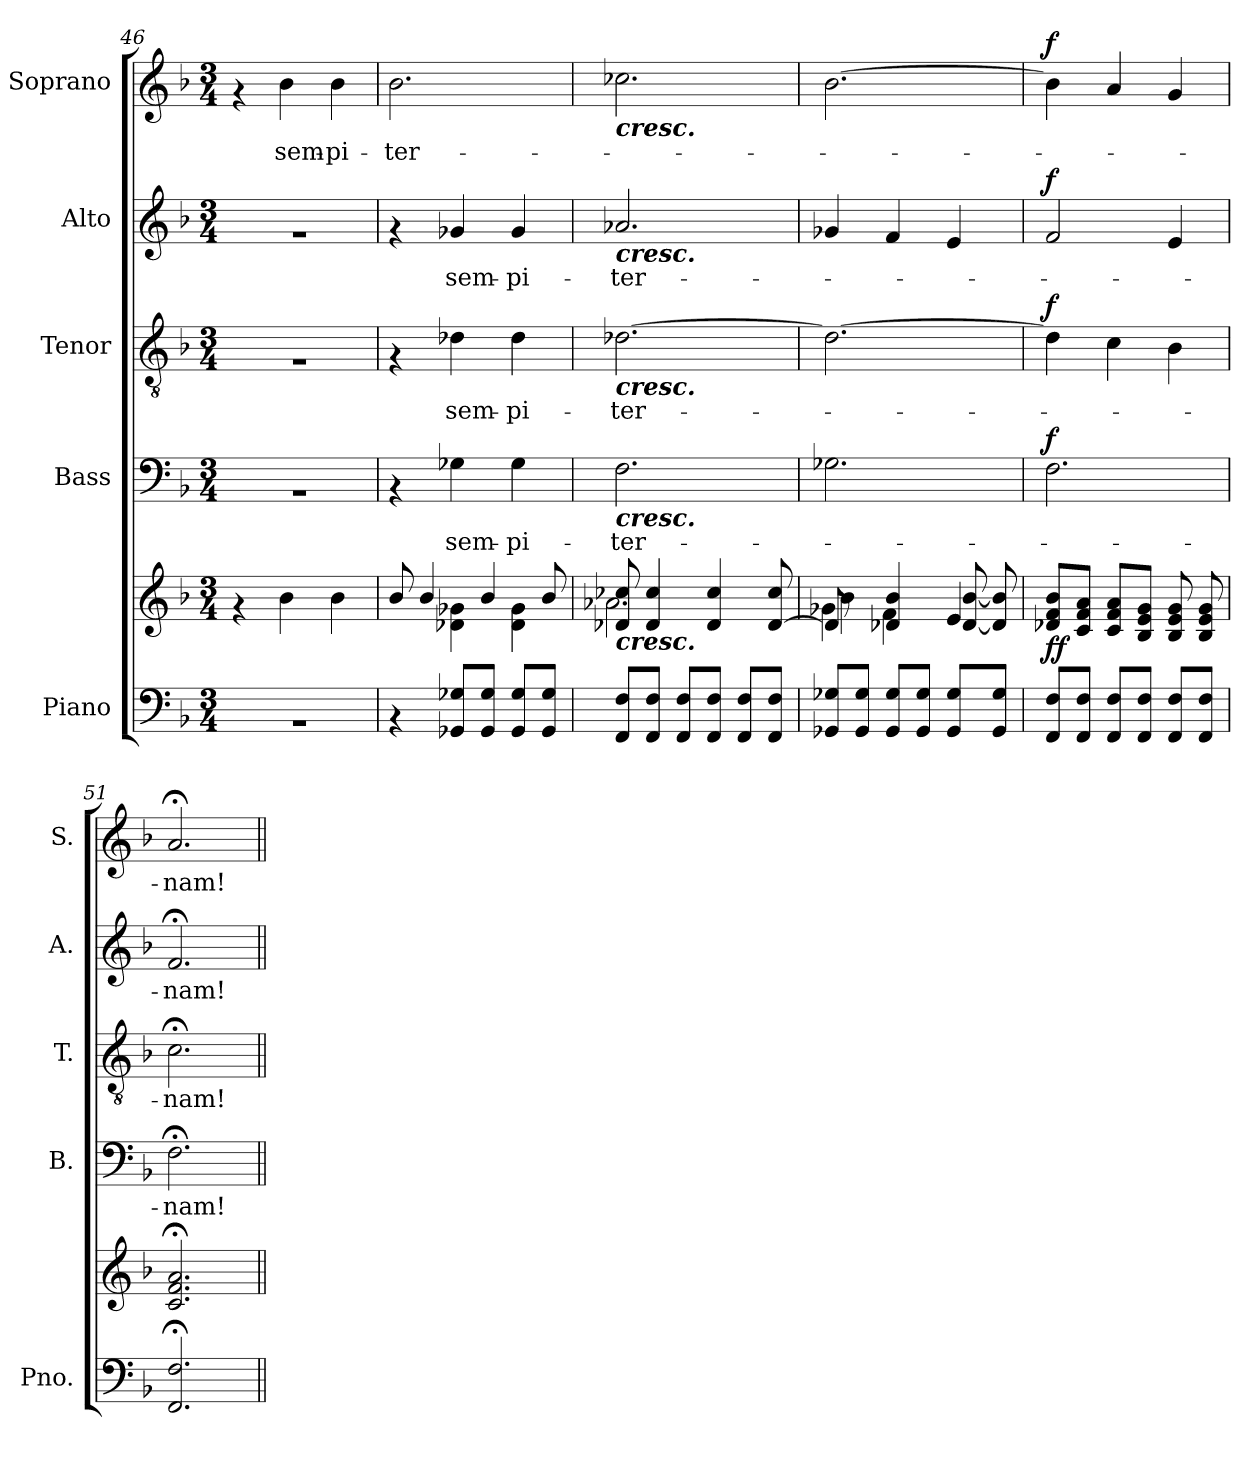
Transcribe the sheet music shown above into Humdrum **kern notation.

**kern	**kern	**dynam	**kern	**text	**dynam	**kern	**text	**dynam	**kern	**text	**dynam	**kern	**text	**dynam
*part5	*part5	*part5	*part4	*part4	*part4	*part3	*part3	*part3	*part2	*part2	*part2	*part1	*part1	*part1
*staff6	*staff5	*staff5/6	*staff4	*staff4	*staff4	*staff3	*staff3	*staff3	*staff2	*staff2	*staff2	*staff1	*staff1	*staff1
*I"Piano	*	*	*I"Bass	*	*	*I"Tenor	*	*	*I"Alto	*	*	*I"Soprano	*	*
*I'Pno.	*	*	*I'B.	*	*	*I'T.	*	*	*I'A.	*	*	*I'S.	*	*
*clefF4	*clefG2	*	*clefF4	*	*	*clefGv2	*	*	*clefG2	*	*	*clefG2	*	*
*k[b-]	*k[b-]	*	*k[b-]	*	*	*k[b-]	*	*	*k[b-]	*	*	*k[b-]	*	*
*F:	*F:	*	*F:	*	*	*F:	*	*	*F:	*	*	*F:	*	*
*M3/4	*M3/4	*	*M3/4	*	*	*M3/4	*	*	*M3/4	*	*	*M3/4	*	*
=46	=46	=46	=46	=46	=46	=46	=46	=46	=46	=46	=46	=46	=46	=46
2.rBB	4rg	.	2.rBB	.	.	2.rG	.	.	2.rg	.	.	4rg	.	.
!	!	!	!	!	!	!	!	!	!	!	!	!	!LO:LY:b	!
.	4b-\	.	.	.	.	.	.	.	.	.	.	4b-\	sem-	.
!	!	!	!	!	!	!	!	!	!	!	!	!	!LO:LY:b	!
.	4b-\	.	.	.	.	.	.	.	.	.	.	4b-\	-pi-	.
!!LO:LB:g=z
=47	=47	=47	=47	=47	=47	=47	=47	=47	=47	=47	=47	=47	=47	=47
*	*^	*	*	*	*	*	*	*	*	*	*	*	*	*
!	!	!	!	!	!	!	!	!	!	!	!	!	!	!LO:LY:b	!
4rBB	8b-/	4ryy	.	4rBB	.	.	4rG	.	.	4rg	.	.	2.b-\	-ter-	.
.	4b-/	.	.	.	.	.	.	.	.	.	.	.	.	.	.
!	!	!	!	!	!LO:LY:b	!	!	!LO:LY:b	!	!	!LO:LY:b	!	!	!	!
8GG-X/ 8G-X/L	.	4d-X\ 4g-X\	.	4G-X\	sem-	.	4d-X\	sem-	.	4g-X/	sem-	.	.	.	.
8GG-/ 8G-/J	4b-/	.	.	.	.	.	.	.	.	.	.	.	.	.	.
!	!	!	!	!	!LO:LY:b	!	!	!LO:LY:b	!	!	!LO:LY:b	!	!	!	!
8GG-/ 8G-/L	.	4d-\ 4g-\	.	4G-\	-pi-	.	4d-\	-pi-	.	4g-/	-pi-	.	.	.	.
8GG-/ 8G-/J	8b-/	.	.	.	.	.	.	.	.	.	.	.	.	.	.
=48	=48	=48	=48	=48	=48	=48	=48	=48	=48	=48	=48	=48	=48	=48	=48
!	!	!	!	!	!	!	!	!	!	!	!	!	!LO:TX:b:Bi:t=cresc.	!	!
!	!	!	!	!	!	!	!	!	!	!LO:TX:b:Bi:t=cresc.	!	!	!	!	!
!	!	!	!	!	!	!	!LO:TX:b:Bi:t=cresc.	!	!	!	!	!	!	!	!
!	!	!	!	!LO:TX:b:Bi:t=cresc.	!	!	!	!	!	!	!	!	!	!	!
!	!LO:TX:b:Bi:t=cresc.	!	!	!	!	!	!	!	!	!	!	!	!	!	!
!	!	!	!	!	!LO:LY:b	!	!	!LO:LY:b	!	!	!LO:LY:b	!	!	!	!
8FF/ 8F/L	8d-X/ 8cc-X/	2.a-X\	.	2.F\	-ter-	.	[2.d-X\	-ter-	.	2.a-X/	-ter-	.	2.cc-X\	.	.
8FF/ 8F/J	4d-/ 4cc-/	.	.	.	.	.	.	.	.	.	.	.	.	.	.
8FF/ 8F/L	.	.	.	.	.	.	.	.	.	.	.	.	.	.	.
8FF/ 8F/J	4d-/ 4cc-/	.	.	.	.	.	.	.	.	.	.	.	.	.	.
8FF/ 8F/L	.	.	.	.	.	.	.	.	.	.	.	.	.	.	.
8FF/ 8F/J	[8d-/ 8cc-/	.	.	.	.	.	.	.	.	.	.	.	.	.	.
=49	=49	=49	=49	=49	=49	=49	=49	=49	=49	=49	=49	=49	=49	=49	=49
*	*^	*^	*	*	*	*	*	*	*	*	*	*	*	*	*
8GG-X/ 8G-X/L	8d-/]	4ryy	4g-X\	4b-\	.	2.G-X\	.	.	2.d-\_	.	.	4g-X/	.	.	[2.b-\	.	.
8GG-/ 8G-/J	8rgyy	.	.	.	.	.	.	.	.	.	.	.	.	.	.	.	.
8GG-/ 8G-/L	4d-X/ 4b-/	4f\	2ryy	2ryy	.	.	.	.	.	.	.	4f/	.	.	.	.	.
8GG-/ 8G-/J	.	.	.	.	.	.	.	.	.	.	.	.	.	.	.	.	.
8GG-/ 8G-/L	4e/	[8d-/ [8b-/	.	.	.	.	.	.	.	.	.	4e/	.	.	.	.	.
8GG-/ 8G-/J	.	8d-/] 8b-/]	.	.	.	.	.	.	.	.	.	.	.	.	.	.	.
*	*	*v	*v	*v	*	*	*	*	*	*	*	*	*	*	*	*	*
=50	=50	=50	=50	=50	=50	=50	=50	=50	=50	=50	=50	=50	=50	=50	=50
!	!	!	!LO:DY:a=2	!	!	!	!	!	!	!	!	!	!	!	!
!	!	!	!LO:DY:n=1:a	!	!	!LO:DY:a	!	!	!LO:DY:a	!	!	!LO:DY:a	!	!	!LO:DY:a
*	*v	*v	*	*	*	*	*	*	*	*	*	*	*	*	*
8FF/ 8F/L	8d-X/ 8f/ 8b-/L	f f	2.F\	.	f	4d-\]	.	f	2f/	.	f	4b-\]	.	f
8FF/ 8F/J	8c/ 8f/ 8a/J	.	.	.	.	.	.	.	.	.	.	.	.	.
8FF/ 8F/L	8c/ 8f/ 8a/L	.	.	.	.	4c\	.	.	.	.	.	4a/	.	.
8FF/ 8F/J	8B-/ 8e/ 8g/J	.	.	.	.	.	.	.	.	.	.	.	.	.
8FF/ 8F/L	8B-/ 8e/ 8g/	.	.	.	.	4B-\	.	.	4e/	.	.	4g/	.	.
8FF/ 8F/J	8B-/ 8e/ 8g/	.	.	.	.	.	.	.	.	.	.	.	.	.
=51	=51	=51	=51	=51	=51	=51	=51	=51	=51	=51	=51	=51	=51	=51
!	!	!	!	!LO:LY:b	!	!	!LO:LY:b	!	!	!LO:LY:b	!	!	!LO:LY:b	!
2.FF/; 2.F/;	2.c/; 2.f/; 2.a/;	.	2.F;<\	-nam!	.	2.c;<\	-nam!	.	2.f;/	-nam!	.	2.a;/	-nam!	.
=||	=||	=||	=||	=||	=||	=||	=||	=||	=||	=||	=||	=||	=||	=||
*-	*-	*-	*-	*-	*-	*-	*-	*-	*-	*-	*-	*-	*-	*-
